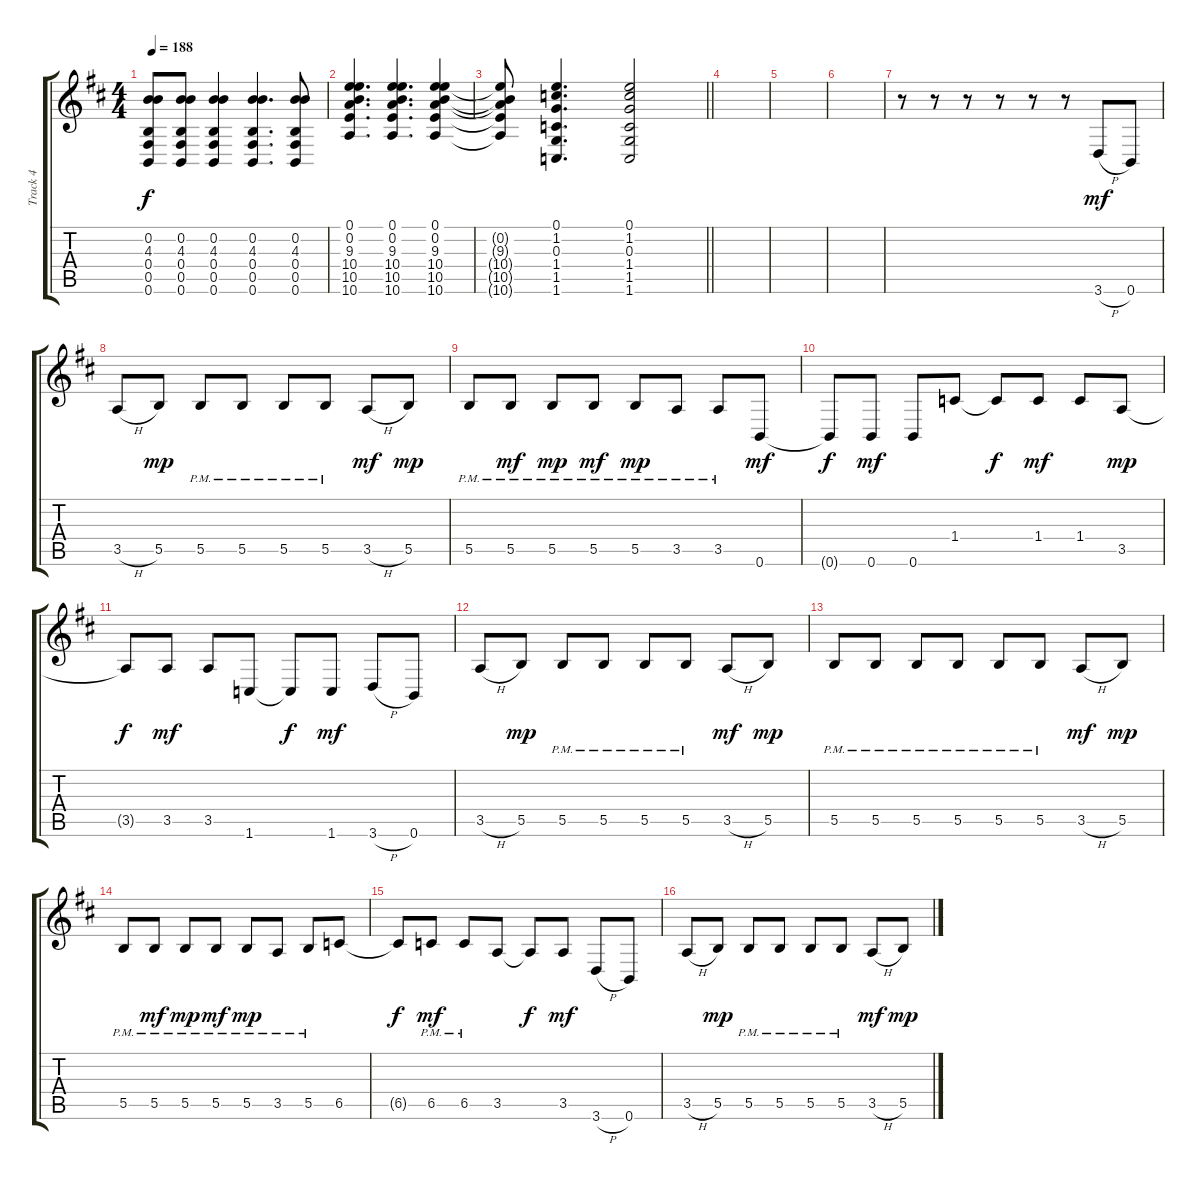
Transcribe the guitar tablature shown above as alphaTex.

\track ("Track 4" "Track 4") {instrument overdrivenguitar}
\staff {score tabs}
\tuning (E4 B3 G3 B2 Gb2 B1) {hide}
\ts (4 4)
\tempo 188
\clef g2
\ks bminor
(0.2{t} 4.3{t} 0.4{t} 0.5{t} 0.6{t}).8{dy f} (0.2 4.3 0.4 0.5 0.6).8 (0.2 4.3 0.4 0.5 0.6).4 (0.2 4.3 0.4 0.5 0.6).4{d} (0.2 4.3 0.4 0.5 0.6).8 |
(0.1 0.2 9.3 10.4 10.5 10.6).4{d} (0.1 0.2 9.3 10.4 10.5 10.6).4{d} (0.1 0.2 9.3 10.4 10.5 10.6).4 |
\barLineRight lightlight
(0.2{t} 9.3{t} 10.4{t} 10.5{t} 10.6{t}).8 (0.1 1.2 0.3 1.4 1.5 1.6).4{d} (0.1 1.2 0.3 1.4 1.5 1.6).2 |
|
|
|
r.8 r.8 r.8 r.8 r.8 r.8 3.6{h}.8{dy mf} 0.6.8 |
3.5{h}.8 5.5.8{dy mp} 5.5{pm}.8 5.5{pm}.8 5.5{pm}.8 5.5{pm}.8 3.5{h}.8{dy mf} 5.5.8{dy mp} |
5.5{pm}.8 5.5{pm}.8{dy mf} 5.5{pm}.8{dy mp} 5.5{pm}.8{dy mf} 5.5{pm}.8{dy mp} 3.5{pm}.8 3.5{pm}.8 0.6.8{dy mf} |
0.6{t}.8{dy f} 0.6.8{dy mf} 0.6.8 1.4.8 1.4{t}.8{dy f} 1.4.8{dy mf} 1.4.8 3.5.8{dy mp} |
3.5{t}.8{dy f} 3.5.8{dy mf} 3.5.8 1.6.8 1.6{t}.8{dy f} 1.6.8{dy mf} 3.6{h}.8 0.6.8 |
3.5{h}.8 5.5.8{dy mp} 5.5{pm}.8 5.5{pm}.8 5.5{pm}.8 5.5{pm}.8 3.5{h}.8{dy mf} 5.5.8{dy mp} |
5.5{pm}.8 5.5{pm}.8 5.5{pm}.8 5.5{pm}.8 5.5{pm}.8 5.5{pm}.8 3.5{h}.8{dy mf} 5.5.8{dy mp} |
5.5{pm}.8 5.5{pm}.8{dy mf} 5.5{pm}.8{dy mp} 5.5{pm}.8{dy mf} 5.5{pm}.8{dy mp} 3.5{pm}.8 5.5{pm}.8 6.5.8 |
6.5{t}.8{dy f} 6.5{pm}.8{dy mf} 6.5{pm}.8 3.5.8 3.5{t}.8{dy f} 3.5.8{dy mf} 3.6{h}.8 0.6.8 |
3.5{h}.8 5.5.8{dy mp} 5.5{pm}.8 5.5{pm}.8 5.5{pm}.8 5.5{pm}.8 3.5{h}.8{dy mf} 5.5.8{dy mp}
